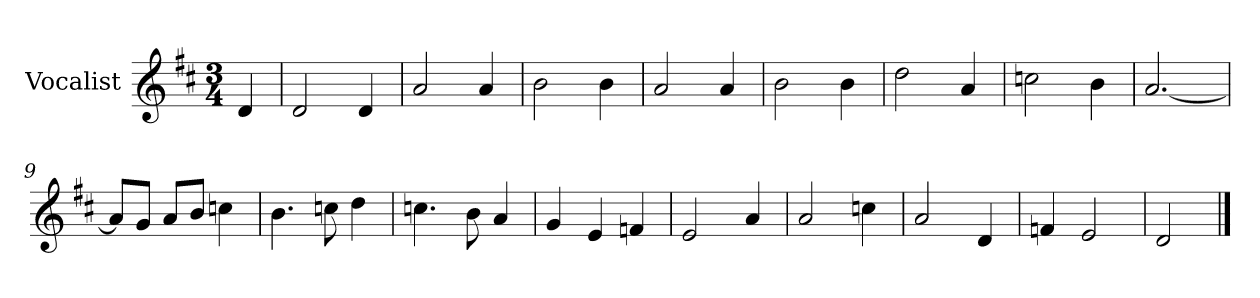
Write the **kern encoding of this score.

**kern
*part1
*staff1
*I"Vocalist
*k[f#c#]
*D:
*M3/4
=
4d
=1
2d
4d
=2
2a
4a
=3
2b
4b
=4
2a
4a
=5
2b
4b
=6
2dd
4a
=7
2ccn
4b
=8
[2.a
=9
8aL]
8gJ
8aL
8bJ
4ccn
=10
4.b
8ccn
4dd
=11
4.ccn
8b
4a
=12
4g
4e
4fn
=13
2e
4a
=14
2a
4ccn
=15
2a
4d
=16
4fn
2e
=17
2d
==
*-
